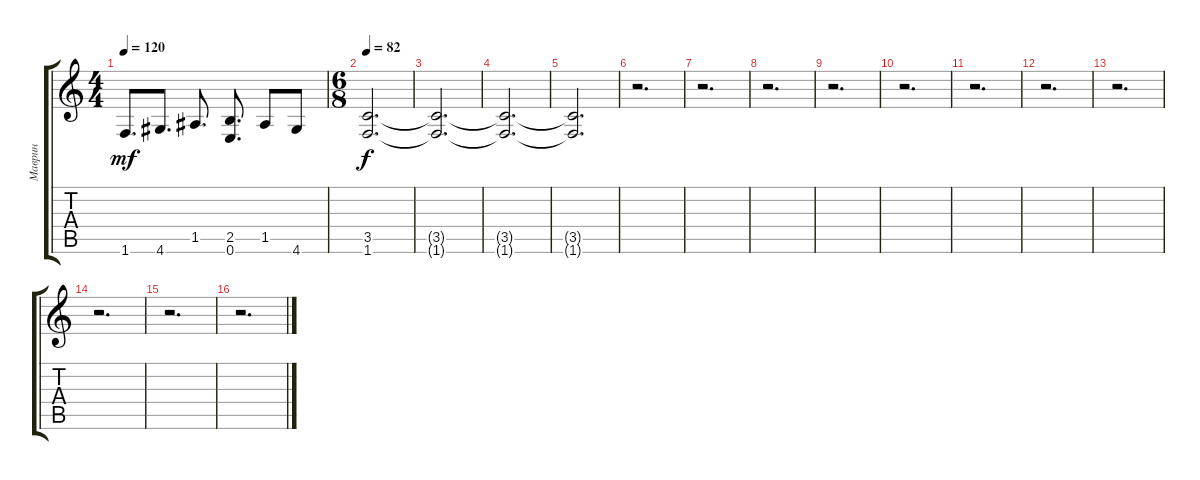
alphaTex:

\track ("Маврин" "Маврин") {instrument distortionguitar}
\staff {score tabs}
\tuning (E4 B3 G3 D3 A2 E2) {hide}
\ts (4 4)
\tempo 120
\clef g2
\ks c
1.6.8{d dy mf} 4.6.8{d} 1.5.8{d} (2.5 0.6).8{d} 1.5.8 4.6.8 |
\ts (6 8)
\tempo 82
(3.5 1.6).2{d dy f} |
(3.5{t} 1.6{t}).2{d} |
(3.5{t} 1.6{t}).2{d} |
(3.5{t} 1.6{t}).2{d} |
r.2{d} |
r.2{d} |
r.2{d} |
r.2{d} |
r.2{d} |
r.2{d} |
r.2{d} |
r.2{d} |
r.2{d} |
r.2{d} |
r.2{d}
